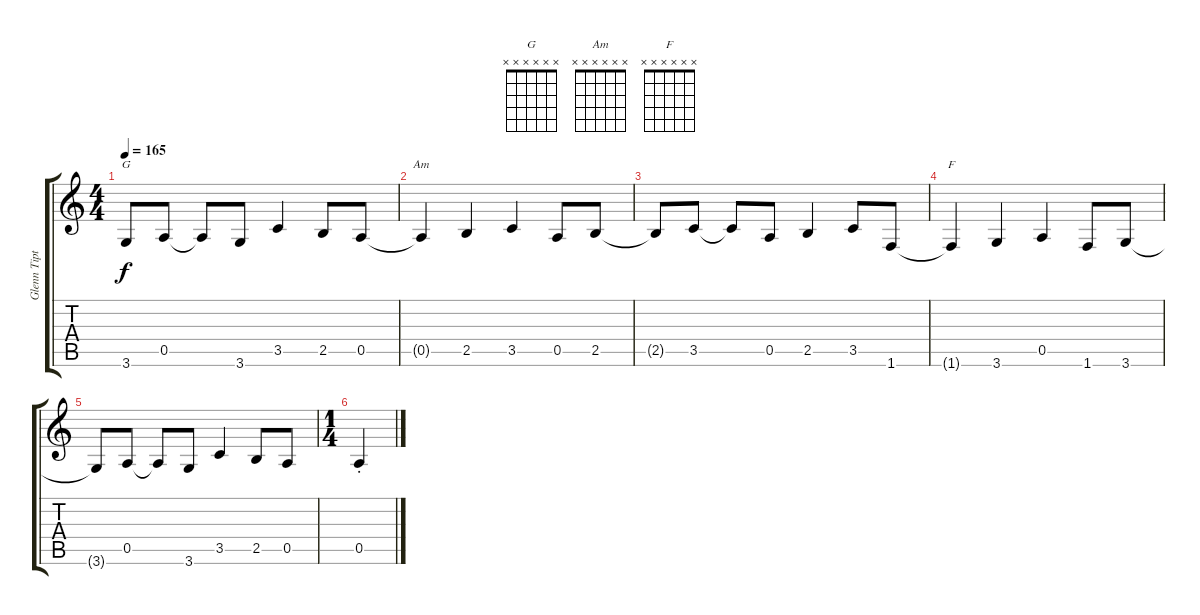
\track ("Glenn Tipton" "Glenn Tipt") {instrument overdrivenguitar}
\staff {score tabs}
\tuning (E4 B3 G3 D3 A2 E2) {hide}
\chord ("G" x x x x x x)
\chord ("Am" x x x x x x)
\chord ("F" x x x x x x)
\ts (4 4)
\tempo 165
\clef g2
\ks aminor
3.6{t}.8{ch "G" dy f} 0.5.8 0.5{t}.8 3.6.8 3.5.4 2.5.8 0.5.8 |
0.5{t}.4{ch "Am"} 2.5.4 3.5.4 0.5.8 2.5.8 |
2.5{t}.8 3.5.8 3.5{t}.8 0.5.8 2.5.4 3.5.8 1.6.8 |
1.6{t}.4{ch "F"} 3.6.4 0.5.4 1.6.8 3.6.8 |
3.6{t}.8 0.5.8 0.5{t}.8 3.6.8 3.5.4 2.5.8 0.5.8 |
\ts (1 4)
0.5{st}.4
